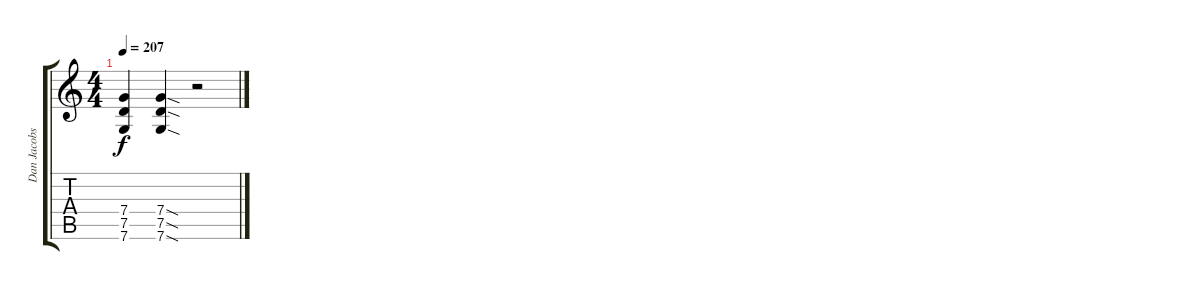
\track ("Dan Jacobs" "Dan Jacobs") {instrument distortionguitar}
\staff {score tabs}
\tuning (D4 A3 F3 C3 G2 C2) {hide}
\ts (4 4)
\tempo 207
\clef g2
\ks c
(7.4{t} 7.5{t} 7.6{t}).4{dy f} (7.4{sod} 7.5{sod} 7.6{sod}).4 r.2
